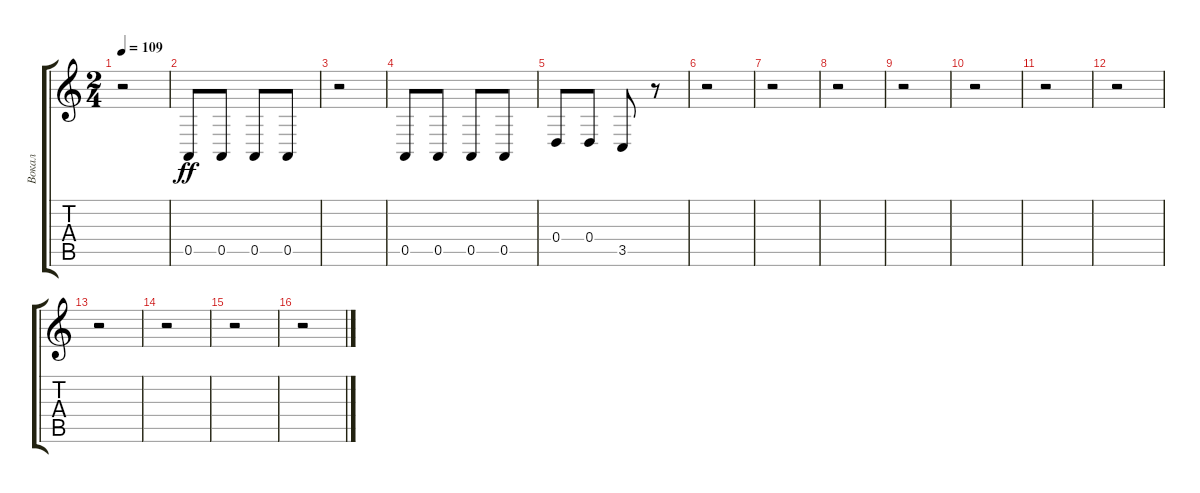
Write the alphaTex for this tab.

\track ("Вокал" "Вокал") {instrument tenorsax}
\staff {score tabs}
\tuning (E4 B3 G3 D3 A2 E2) {hide}
\ts (2 4)
\tempo 109
\clef g2
\ks c
r.2{dy ff} |
0.5.8 0.5.8 0.5.8 0.5.8 |
r.2 |
0.5.8 0.5.8 0.5.8 0.5.8 |
0.4.8 0.4.8 3.5.8 r.8 |
r.2 |
r.2 |
r.2 |
r.2 |
r.2 |
r.2 |
r.2 |
r.2 |
r.2 |
r.2 |
r.2
